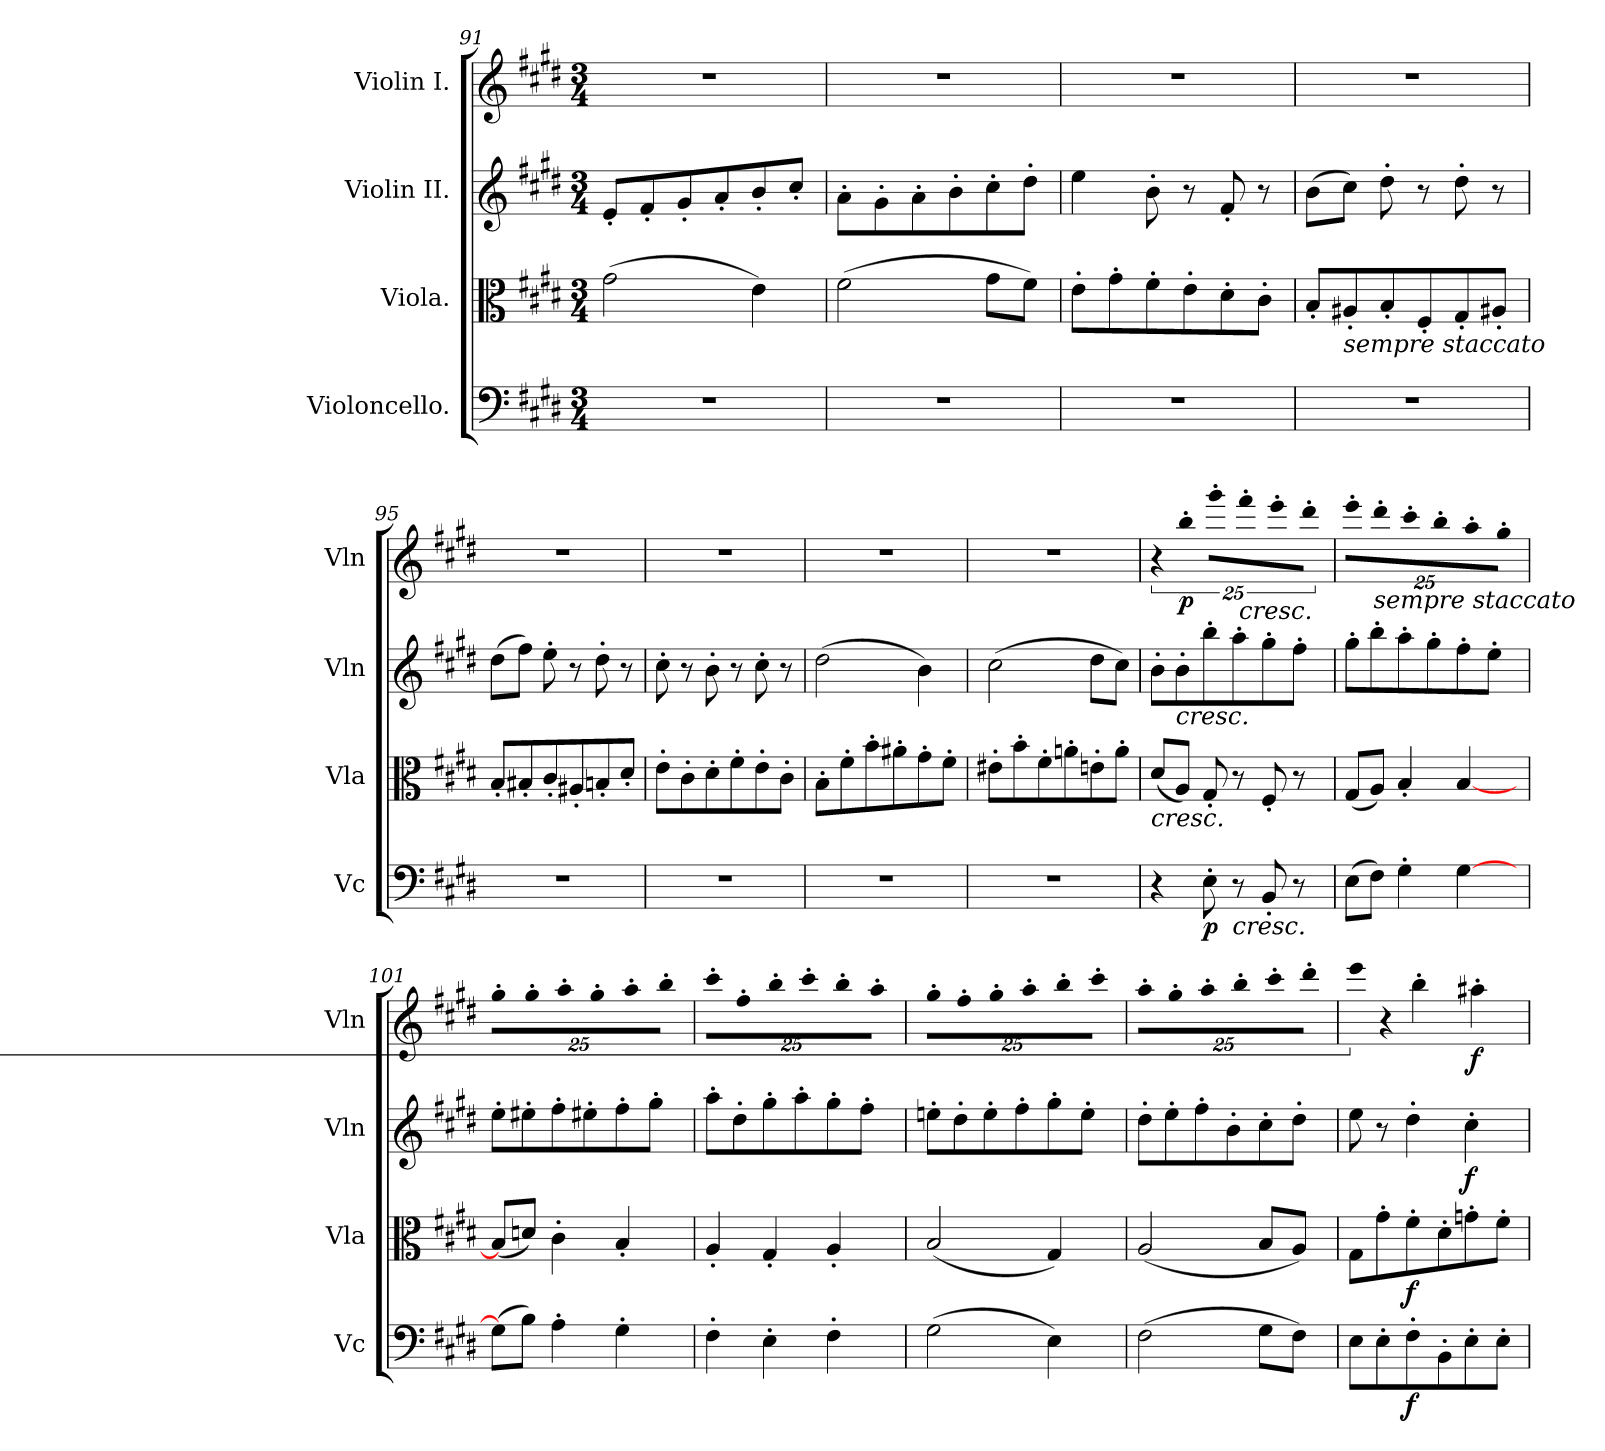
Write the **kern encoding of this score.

**kern	**dynam	**kern	**dynam	**kern	**dynam	**kern	**dynam
*part4	*part4	*part3	*part3	*part2	*part2	*part1	*part1
*staff4	*staff4	*staff3	*staff3	*staff2	*staff2	*staff1	*staff1
*I"Violoncello.	*	*I"Viola.	*	*I"Violin II.	*	*I"Violin I.	*
*I'Vc	*	*I'Vla	*	*I'Vln	*	*I'Vln	*
!!LO:LB:g=z
*clefF4	*	*clefC3	*	*clefG2	*	*clefG2	*
*k[f#c#g#d#]	*	*k[f#c#g#d#]	*	*k[f#c#g#d#]	*	*k[f#c#g#d#]	*
*E:	*	*E:	*	*E:	*	*E:	*
*M3/4	*	*M3/4	*	*M3/4	*	*M3/4	*
=91	=91	=91	=91	=91	=91	=91	=91
2.r	.	(2g#\	.	8e'/L	.	2.r	.
.	.	.	.	8f#'/	.	.	.
.	.	.	.	8g#'/	.	.	.
.	.	.	.	8a'/	.	.	.
.	.	4e\)	.	8b'/	.	.	.
.	.	.	.	8cc#'/J	.	.	.
=92	=92	=92	=92	=92	=92	=92	=92
2.r	.	(2f#\	.	8a'\L	.	2.r	.
.	.	.	.	8g#'\	.	.	.
.	.	.	.	8a'\	.	.	.
.	.	.	.	8b'\	.	.	.
.	.	8g#\L	.	8cc#'\	.	.	.
.	.	8f#\J)	.	8dd#'\J	.	.	.
=93	=93	=93	=93	=93	=93	=93	=93
2.r	.	8e'\L	.	4ee\	.	2.r	.
.	.	8g#'\	.	.	.	.	.
.	.	8f#'\	.	8b'\	.	.	.
.	.	8e'\	.	8r	.	.	.
.	.	8d#'\	.	8f#'/	.	.	.
.	.	8c#'\J	.	8r	.	.	.
=94	=94	=94	=94	=94	=94	=94	=94
2.r	.	8B'/L	.	(8b\L	.	2.r	.
!	!	!LO:TX:b:i:t=sempre staccato	!	!	!	!	!
.	.	8A#X'/	.	8cc#\J)	.	.	.
.	.	8B'/	.	8dd#'\	.	.	.
.	.	8F#'/	.	8r	.	.	.
.	.	8G#'/	.	8dd#'\	.	.	.
.	.	8A#X'/J	.	8r	.	.	.
=95	=95	=95	=95	=95	=95	=95	=95
2.r	.	8B'/L	.	(8dd#\L	.	2.r	.
.	.	8B#X'/	.	8ff#\J)	.	.	.
.	.	8c#'/	.	8ee'\	.	.	.
.	.	8A#X'/	.	8r	.	.	.
.	.	8Bn'/	.	8dd#'\	.	.	.
.	.	8d#'/J	.	8r	.	.	.
=96	=96	=96	=96	=96	=96	=96	=96
2.r	.	8e'\L	.	8cc#'\	.	2.r	.
.	.	8c#'\	.	8r	.	.	.
.	.	8d#'\	.	8b'\	.	.	.
.	.	8f#'\	.	8r	.	.	.
.	.	8e'\	.	8cc#'\	.	.	.
.	.	8c#'\J	.	8r	.	.	.
=97	=97	=97	=97	=97	=97	=97	=97
2.r	.	8B'\L	.	(2dd#\	.	2.r	.
.	.	8f#'\	.	.	.	.	.
.	.	8b'\	.	.	.	.	.
.	.	8a#X'\	.	.	.	.	.
.	.	8g#'\	.	4b\)	.	.	.
.	.	8f#'\J	.	.	.	.	.
=98	=98	=98	=98	=98	=98	=98	=98
2.r	.	8e#X'\L	.	(2cc#\	.	2.r	.
.	.	8b'\	.	.	.	.	.
.	.	8f#'\	.	.	.	.	.
.	.	8an'\	.	.	.	.	.
.	.	8en'\	.	8dd#\L	.	.	.
.	.	8a'\J	.	8cc#\J)	.	.	.
=99	=99	=99	=99	=99	=99	=99	=99
!	!	!LO:TX:b:i:t=cresc.	!	!	!	!	!
!	!	!	!	!	!	!LO:N:vis=8	!
4r	.	(8d#/L	.	8b'\L	.	100%13r	.
!	!	!	!	!LO:TX:b:i:t=cresc.	!	!	!
.	.	8A/J)	.	8b'\	.	.	.
!	!	!	!	!	!	!LO:N:vis=8	!LO:DY:b
.	.	.	.	.	.	100%13bb'\	p
!	!LO:DY:b	!	!	!	!	!	!
8E'\	p	8G#'/	.	8bb'\	.	.	.
!	!	!	!	!	!	!LO:N:vis=8	!
.	.	.	.	.	.	100%13ggg#'\L	.
!LO:TX:b:i:t=cresc.	!	!	!	!	!	!	!
8r	.	8r	.	8aa'\	.	.	.
!	!	!	!	!	!	!LO:TX:b:i:t=cresc.	!
!	!	!	!	!	!	!LO:N:vis=8	!
.	.	.	.	.	.	100%13fff#'\	.
8BB'/	.	8F#'/	.	8gg#'\	.	.	.
!	!	!	!	!	!	!LO:N:vis=8	!
.	.	.	.	.	.	100%13eee'\	.
8r	.	8r	.	8ff#'\J	.	.	.
!	!	!	!	!	!	!LO:N:vis=8	!
.	.	.	.	.	.	100%13ddd#'\J	.
100%3ryy	.	100%3ryy	.	100%3ryy	.	.	.
!!LO:LB:g=z
=100	=100	=100	=100	=100	=100	=100	=100
!	!	!	!	!	!	!LO:N:vis=8	!
(8E\L	.	(8G#/L	.	8gg#'\L	.	100%13eee'\L	.
8F#\J)	.	8A/J)	.	8bb'\	.	.	.
!	!	!	!	!	!	!LO:TX:b:i:t=sempre staccato	!
!	!	!	!	!	!	!LO:N:vis=8	!
.	.	.	.	.	.	100%13ddd#'\	.
4G#'\	.	4B'/	.	8aa'\	.	.	.
!	!	!	!	!	!	!LO:N:vis=8	!
.	.	.	.	.	.	100%13ccc#'\	.
.	.	.	.	8gg#'\	.	.	.
!	!	!	!	!	!	!LO:N:vis=8	!
.	.	.	.	.	.	100%13bb'\	.
[4G#\	.	[4B/	.	8ff#'\	.	.	.
!	!	!	!	!	!	!LO:N:vis=8	!
.	.	.	.	.	.	100%13aa'\	.
.	.	.	.	8ee'\J	.	.	.
!	!	!	!	!	!	!LO:N:vis=8	!
.	.	.	.	.	.	100%13gg#'\J	.
100%3ryy	.	100%3ryy	.	100%3ryy	.	.	.
=101	=101	=101	=101	=101	=101	=101	=101
!	!	!	!	!	!	!LO:N:vis=8	!
(8G#\L]	.	(<8B/L]	.	8ee'\L	.	100%13gg#'\L	.
8B\J)	.	8dn/J)	.	8ee#X'\	.	.	.
!	!	!	!	!	!	!LO:N:vis=8	!
.	.	.	.	.	.	100%13gg#'\	.
4A'\	.	4c#'\	.	8ff#'\	.	.	.
!	!	!	!	!	!	!LO:N:vis=8	!
.	.	.	.	.	.	100%13aa'\	.
.	.	.	.	8ee#X'\	.	.	.
!	!	!	!	!	!	!LO:N:vis=8	!
.	.	.	.	.	.	100%13gg#'\	.
4G#'\	.	4B'/	.	8ff#'\	.	.	.
!	!	!	!	!	!	!LO:N:vis=8	!
.	.	.	.	.	.	100%13aa'\	.
.	.	.	.	8gg#'\J	.	.	.
!	!	!	!	!	!	!LO:N:vis=8	!
.	.	.	.	.	.	100%13bb'\J	.
100%3ryy	.	100%3ryy	.	100%3ryy	.	.	.
=102	=102	=102	=102	=102	=102	=102	=102
!	!	!	!	!	!	!LO:N:vis=8	!
4F#'\	.	4A'/	.	8aa'\L	.	100%13ccc#'\L	.
.	.	.	.	8dd#'\	.	.	.
!	!	!	!	!	!	!LO:N:vis=8	!
.	.	.	.	.	.	100%13ff#'\	.
4E'\	.	4G#'/	.	8gg#'\	.	.	.
!	!	!	!	!	!	!LO:N:vis=8	!
.	.	.	.	.	.	100%13bb'\	.
.	.	.	.	8aa'\	.	.	.
!	!	!	!	!	!	!LO:N:vis=8	!
.	.	.	.	.	.	100%13ccc#'\	.
4F#'\	.	4A'/	.	8gg#'\	.	.	.
!	!	!	!	!	!	!LO:N:vis=8	!
.	.	.	.	.	.	100%13bb'\	.
.	.	.	.	8ff#'\J	.	.	.
!	!	!	!	!	!	!LO:N:vis=8	!
.	.	.	.	.	.	100%13aa'\J	.
100%3ryy	.	100%3ryy	.	100%3ryy	.	.	.
=103	=103	=103	=103	=103	=103	=103	=103
!	!	!	!	!	!	!LO:N:vis=8	!
(2G#\	.	(2B/	.	8een'\L	.	100%13gg#'\L	.
.	.	.	.	8dd#'\	.	.	.
!	!	!	!	!	!	!LO:N:vis=8	!
.	.	.	.	.	.	100%13ff#'\	.
.	.	.	.	8ee'\	.	.	.
!	!	!	!	!	!	!LO:N:vis=8	!
.	.	.	.	.	.	100%13gg#'\	.
.	.	.	.	8ff#'\	.	.	.
!	!	!	!	!	!	!LO:N:vis=8	!
.	.	.	.	.	.	100%13aa'\	.
4E\)	.	4G#/)	.	8gg#'\	.	.	.
!	!	!	!	!	!	!LO:N:vis=8	!
.	.	.	.	.	.	100%13bb'\	.
.	.	.	.	8ee'\J	.	.	.
!	!	!	!	!	!	!LO:N:vis=8	!
.	.	.	.	.	.	100%13ccc#'\J	.
100%3ryy	.	100%3ryy	.	100%3ryy	.	.	.
=104	=104	=104	=104	=104	=104	=104	=104
!	!	!	!	!	!	!LO:N:vis=8	!
(2F#\	.	(2A/	.	8dd#'\L	.	100%13aa'\L	.
.	.	.	.	8ee'\	.	.	.
!	!	!	!	!	!	!LO:N:vis=8	!
.	.	.	.	.	.	100%13gg#'\	.
.	.	.	.	8ff#'\	.	.	.
!	!	!	!	!	!	!LO:N:vis=8	!
.	.	.	.	.	.	100%13aa'\	.
.	.	.	.	8b'\	.	.	.
!	!	!	!	!	!	!LO:N:vis=8	!
.	.	.	.	.	.	100%13bb'\	.
8G#\L	.	8B/L	.	8cc#'\	.	.	.
!	!	!	!	!	!	!LO:N:vis=8	!
.	.	.	.	.	.	100%13ccc#'\	.
8F#\J)	.	8A/J)	.	8dd#'\J	.	.	.
!	!	!	!	!	!	!LO:N:vis=8	!
.	.	.	.	.	.	100%13ddd#'\J	.
100%3ryy	.	100%3ryy	.	100%3ryy	.	.	.
=105	=105	=105	=105	=105	=105	=105	=105
!	!	!	!	!	!	!LO:N:vis=8	!
8E\L	.	8G#\L	.	8ee\	.	100%13eee\	.
8E'\	.	8g#'\	.	8r	.	.	.
!	!	!	!	!	!	!LO:N:vis=8	!
.	.	.	.	.	.	100%13r	.
!	!LO:DY:b	!	!LO:DY:b	!	!	!	!
8F#'\	f	8f#'\	f	4dd#'\	.	.	.
.	.	.	.	.	.	4bb'\	.
8BB'\	.	8d#'\	.	.	.	.	.
!	!	!	!	!	!LO:DY:b	!	!
8E'\	.	8gn'\	.	4cc#'\	f	.	.
!	!	!	!	!	!	!	!LO:DY:b
.	.	.	.	.	.	4aa#X'\	f
8E'\J	.	8f#'\J	.	.	.	.	.
100ryy	.	100ryy	.	100ryy	.	.	.
=	=	=	=	=	=	=	=
*-	*-	*-	*-	*-	*-	*-	*-
